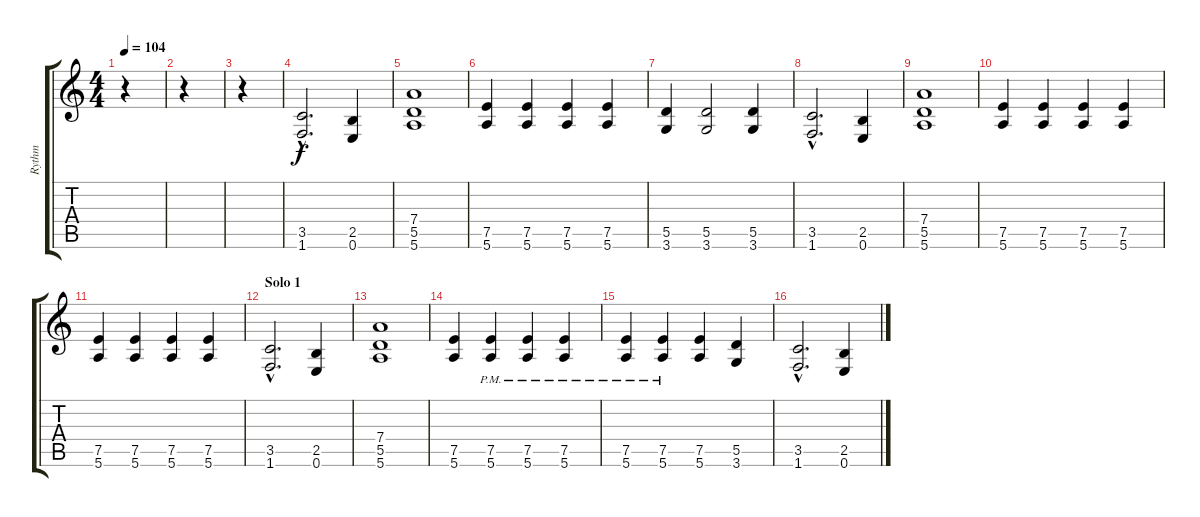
\track ("Rythm" "Rythm") {instrument overdrivenguitar}
\staff {score tabs}
\tuning (E4 B3 G3 D3 A2 E2) {hide}
\ts (4 4)
\tempo 104
\clef g2
\ks c
r.4{dy f} |
r.4 |
r.4 |
(3.5{hac} 1.6{hac}).2{d} (2.5 0.6).4 |
(7.4 5.5 5.6).1 |
(7.5 5.6).4 (7.5 5.6).4 (7.5 5.6).4 (7.5 5.6).4 |
(5.5 3.6).4 (5.5 3.6).2 (5.5 3.6).4 |
(3.5{hac} 1.6{hac}).2{d} (2.5 0.6).4 |
(7.4 5.5 5.6).1 |
(7.5 5.6).4 (7.5 5.6).4 (7.5 5.6).4 (7.5 5.6).4 |
(7.5 5.6).4 (7.5 5.6).4 (7.5 5.6).4 (7.5 5.6).4 |
\section ("" "Solo 1")
(3.5{hac} 1.6{hac}).2{d} (2.5 0.6).4 |
(7.4 5.5 5.6).1 |
(7.5 5.6).4 (7.5{pm} 5.6{pm}).4 (7.5{pm} 5.6{pm}).4 (7.5{pm} 5.6{pm}).4 |
(7.5{pm} 5.6{pm}).4 (7.5{pm} 5.6{pm}).4 (7.5 5.6).4 (5.5 3.6).4 |
(3.5{hac} 1.6{hac}).2{d} (2.5 0.6).4
